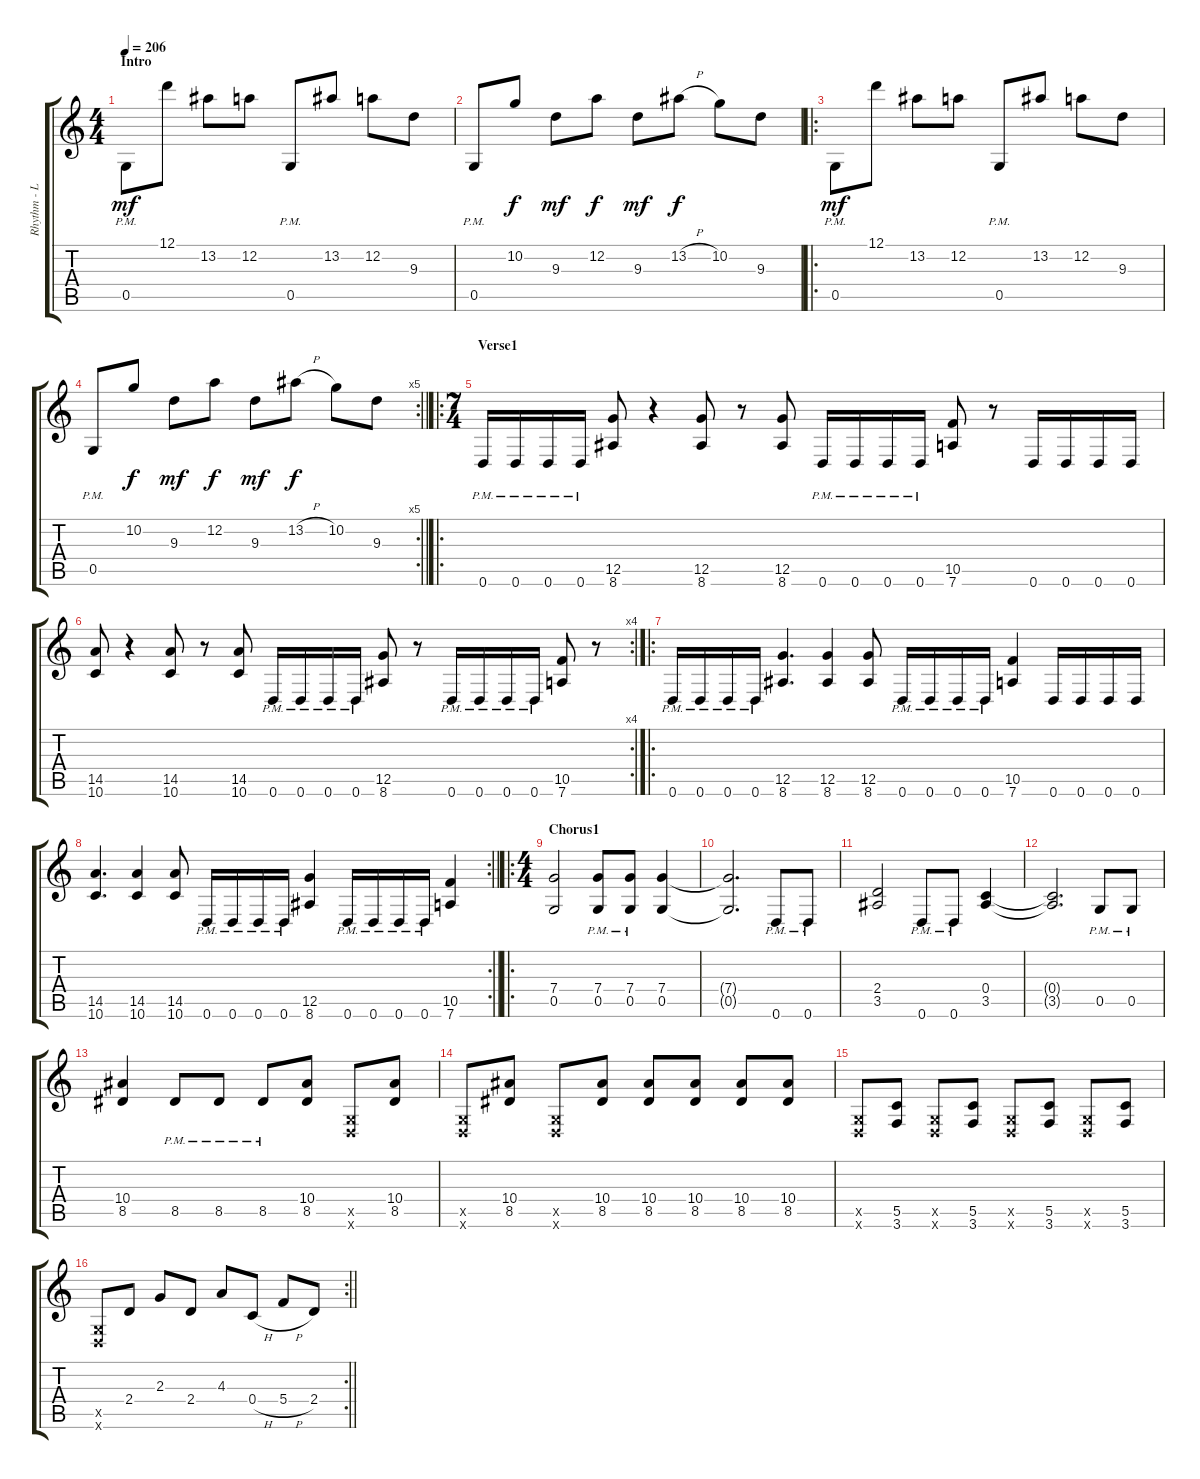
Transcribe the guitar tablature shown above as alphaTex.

\track ("Rhythm - Left" "Rhythm - L") {instrument distortionguitar}
\staff {score tabs}
\tuning (D4 A3 F3 C3 G2 D2) {hide}
\ts (4 4)
\section ("" "Intro")
\tempo 206
\clef g2
\ks c
0.5{pm}.8{dy mf instrument distortionguitar} 12.1.8 13.2.8 12.2.8 0.5{pm}.8 13.2.8 12.2.8 9.3.8 |
0.5{pm}.8 10.2.8{dy f} 9.3.8{dy mf} 12.2.8{dy f} 9.3.8{dy mf} 13.2{h}.8{dy f} 10.2.8 9.3.8 |
\ro
0.5{pm}.8{dy mf} 12.1.8 13.2.8 12.2.8 0.5{pm}.8 13.2.8 12.2.8 9.3.8 |
\rc 5
\barLineRight lightlight
0.5{pm}.8 10.2.8{dy f} 9.3.8{dy mf} 12.2.8{dy f} 9.3.8{dy mf} 13.2{h}.8{dy f} 10.2.8 9.3.8 |
\ro
\ts (7 4)
\section ("" "Verse1")
0.6{pm}.16 0.6{pm}.16 0.6{pm}.16 0.6{pm}.16 (12.5 8.6).8 r.4 (12.5 8.6).8 r.8 (12.5 8.6).8 0.6{pm}.16 0.6{pm}.16 0.6{pm}.16 0.6{pm}.16 (10.5 7.6).8 r.8 0.6.16 0.6.16 0.6.16 0.6.16 |
\rc 4
(14.5 10.6).8 r.4 (14.5 10.6).8 r.8 (14.5 10.6).8 0.6{pm}.16 0.6{pm}.16 0.6{pm}.16 0.6{pm}.16 (12.5 8.6).8 r.8 0.6{pm}.16 0.6{pm}.16 0.6{pm}.16 0.6{pm}.16 (10.5 7.6).8 r.8 |
\ro
0.6{pm}.16 0.6{pm}.16 0.6{pm}.16 0.6{pm}.16 (12.5 8.6).4{d} (12.5 8.6).4 (12.5 8.6).8 0.6{pm}.16 0.6{pm}.16 0.6{pm}.16 0.6{pm}.16 (10.5 7.6).4 0.6.16 0.6.16 0.6.16 0.6.16 |
\rc 2
\barLineRight lightlight
(14.5 10.6).4{d} (14.5 10.6).4 (14.5 10.6).8 0.6{pm}.16 0.6{pm}.16 0.6{pm}.16 0.6{pm}.16 (12.5 8.6).4 0.6{pm}.16 0.6{pm}.16 0.6{pm}.16 0.6{pm}.16 (10.5 7.6).4 |
\ro
\ts (4 4)
\section ("" "Chorus1")
(7.4 0.5).2 (7.4{pm} 0.5{pm}).8 (7.4{pm} 0.5{pm}).8 (7.4 0.5).4 |
(7.4{t} 0.5{t}).2{d} 0.6{pm}.8 0.6{pm}.8 |
(2.4 3.5).2 0.6{pm}.8 0.6{pm}.8 (0.4 3.5).4 |
(0.4{t} 3.5{t}).2{d} 0.5{pm}.8 0.5{pm}.8 |
(10.4 8.5).4 8.5{pm}.8 8.5{pm}.8 8.5{pm}.8 (10.4 8.5).8 (0.5{x} 0.6{x}).8 (10.4 8.5).8 |
(0.5{x} 0.6{x}).8 (10.4 8.5).8 (0.5{x} 0.6{x}).8 (10.4 8.5).8 (10.4 8.5).8 (10.4 8.5).8 (10.4 8.5).8 (10.4 8.5).8 |
(0.5{x} 0.6{x}).8 (5.5 3.6).8 (0.5{x} 0.6{x}).8 (5.5 3.6).8 (0.5{x} 0.6{x}).8 (5.5 3.6).8 (0.5{x} 0.6{x}).8 (5.5 3.6).8 |
\rc 2
\barLineRight lightlight
(0.5{x} 0.6{x}).8 2.4.8 2.3.8 2.4.8 4.3.8 0.4{h}.8 5.4{h}.8 2.4.8
